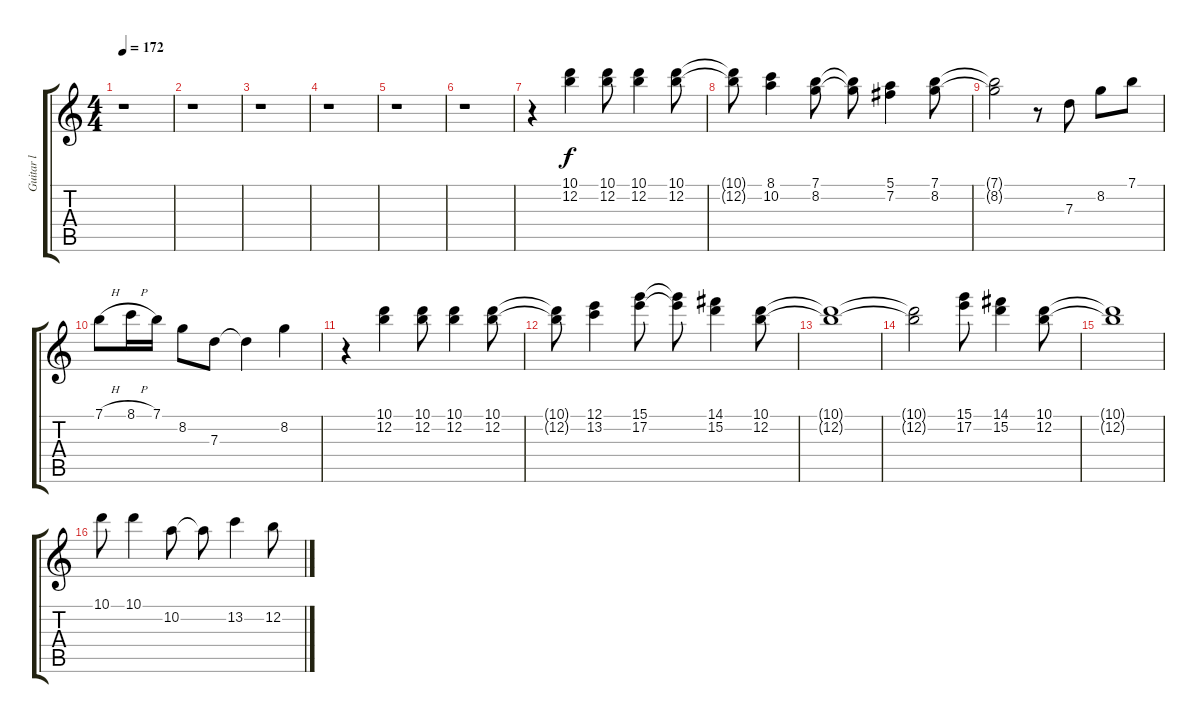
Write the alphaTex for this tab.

\track ("Guitar l" "Guitar l") {instrument acousticguitarsteel}
\staff {score tabs}
\tuning (E4 B3 G3 D3 A2 E2) {hide}
\ts (4 4)
\tempo 172
\clef g2
\ks c
r.1{dy f instrument acousticguitarsteel} |
r.1 |
r.1 |
r.1 |
r.1 |
r.1 |
r.4 (10.1 12.2).4 (10.1 12.2).8 (10.1 12.2).4 (10.1 12.2).8 |
(10.1{t} 12.2{t}).8 (8.1 10.2).4 (7.1 8.2).8 (7.1{t} 8.2{t}).8 (5.1 7.2).4 (7.1 8.2).8 |
(7.1{t} 8.2{t}).2 r.8 7.3.8 8.2.8 7.1.8 |
7.1{h}.8 8.1{h}.16 7.1.16 8.2.8 7.3.8 7.3{t}.4 8.2.4 |
r.4 (10.1 12.2).4 (10.1 12.2).8 (10.1 12.2).4 (10.1 12.2).8 |
(10.1{t} 12.2{t}).8 (12.1 13.2).4 (15.1 17.2).8 (15.1{t} 17.2{t}).8 (14.1 15.2).4 (10.1 12.2).8 |
(10.1{t} 12.2{t}).1 |
(10.1{t} 12.2{t}).2 (15.1 17.2).8 (14.1 15.2).4 (10.1 12.2).8 |
(10.1{t} 12.2{t}).1 |
10.1.8 10.1.4 10.2.8 10.2{t}.8 13.2.4 12.2.8
